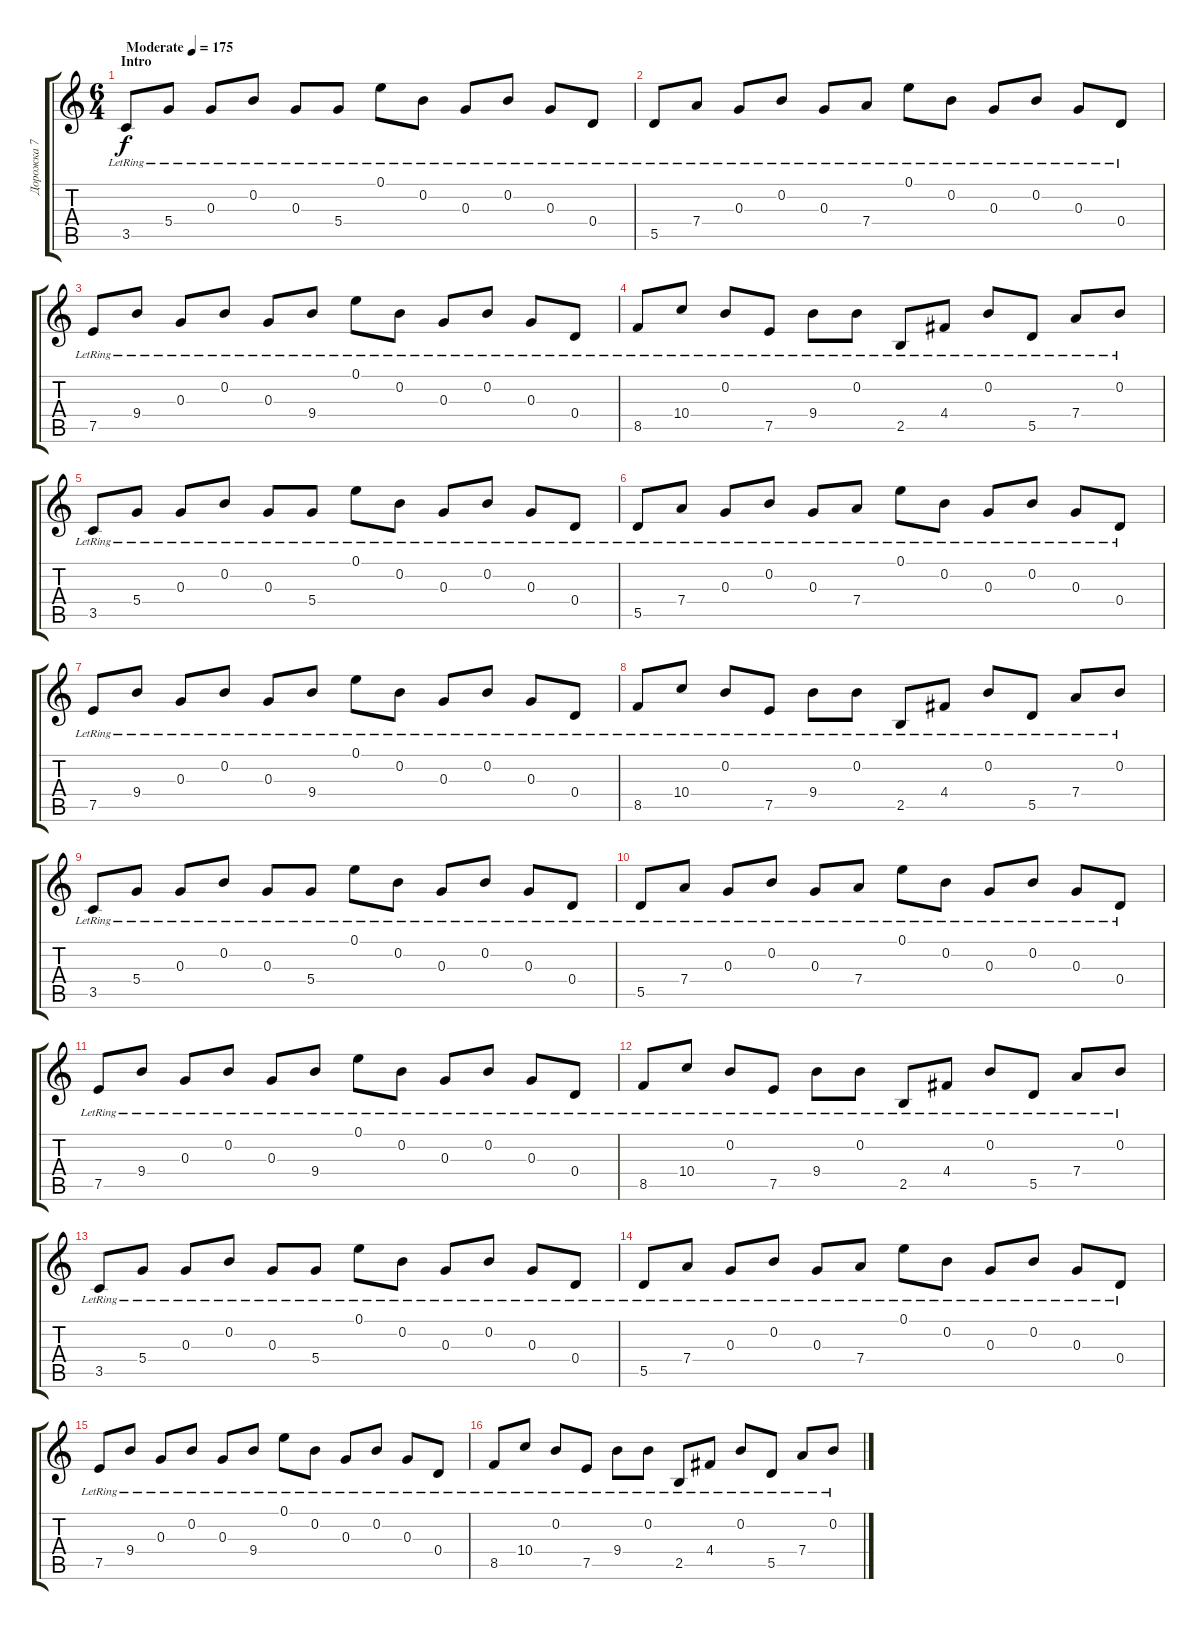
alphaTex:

\track ("Дорожка 7" "Дорожка 7") {instrument acousticguitarsteel}
\staff {score tabs}
\tuning (E4 B3 G3 D3 A2 E2) {hide}
\ts (6 4)
\section ("" "Intro")
\tempo (175 "Moderate")
\clef g2
\ks c
3.5{lr}.8{dy f instrument acousticguitarsteel} 5.4{lr}.8 0.3{lr}.8 0.2{lr}.8 0.3{lr}.8 5.4{lr}.8 0.1{lr}.8 0.2{lr}.8 0.3{lr}.8 0.2{lr}.8 0.3{lr}.8 0.4{lr}.8 |
5.5{lr}.8 7.4{lr}.8 0.3{lr}.8 0.2{lr}.8 0.3{lr}.8 7.4{lr}.8 0.1{lr}.8 0.2{lr}.8 0.3{lr}.8 0.2{lr}.8 0.3{lr}.8 0.4{lr}.8 |
7.5{lr}.8 9.4{lr}.8 0.3{lr}.8 0.2{lr}.8 0.3{lr}.8 9.4{lr}.8 0.1{lr}.8 0.2{lr}.8 0.3{lr}.8 0.2{lr}.8 0.3{lr}.8 0.4{lr}.8 |
8.5{lr}.8 10.4{lr}.8 0.2{lr}.8 7.5{lr}.8 9.4{lr}.8 0.2{lr}.8 2.5{lr}.8 4.4{lr}.8 0.2{lr}.8 5.5{lr}.8 7.4{lr}.8 0.2{lr}.8 |
3.5{lr}.8 5.4{lr}.8 0.3{lr}.8 0.2{lr}.8 0.3{lr}.8 5.4{lr}.8 0.1{lr}.8 0.2{lr}.8 0.3{lr}.8 0.2{lr}.8 0.3{lr}.8 0.4{lr}.8 |
5.5{lr}.8 7.4{lr}.8 0.3{lr}.8 0.2{lr}.8 0.3{lr}.8 7.4{lr}.8 0.1{lr}.8 0.2{lr}.8 0.3{lr}.8 0.2{lr}.8 0.3{lr}.8 0.4{lr}.8 |
7.5{lr}.8 9.4{lr}.8 0.3{lr}.8 0.2{lr}.8 0.3{lr}.8 9.4{lr}.8 0.1{lr}.8 0.2{lr}.8 0.3{lr}.8 0.2{lr}.8 0.3{lr}.8 0.4{lr}.8 |
8.5{lr}.8 10.4{lr}.8 0.2{lr}.8 7.5{lr}.8 9.4{lr}.8 0.2{lr}.8 2.5{lr}.8 4.4{lr}.8 0.2{lr}.8 5.5{lr}.8 7.4{lr}.8 0.2{lr}.8 |
3.5{lr}.8 5.4{lr}.8 0.3{lr}.8 0.2{lr}.8 0.3{lr}.8 5.4{lr}.8 0.1{lr}.8 0.2{lr}.8 0.3{lr}.8 0.2{lr}.8 0.3{lr}.8 0.4{lr}.8 |
5.5{lr}.8 7.4{lr}.8 0.3{lr}.8 0.2{lr}.8 0.3{lr}.8 7.4{lr}.8 0.1{lr}.8 0.2{lr}.8 0.3{lr}.8 0.2{lr}.8 0.3{lr}.8 0.4{lr}.8 |
7.5{lr}.8 9.4{lr}.8 0.3{lr}.8 0.2{lr}.8 0.3{lr}.8 9.4{lr}.8 0.1{lr}.8 0.2{lr}.8 0.3{lr}.8 0.2{lr}.8 0.3{lr}.8 0.4{lr}.8 |
8.5{lr}.8 10.4{lr}.8 0.2{lr}.8 7.5{lr}.8 9.4{lr}.8 0.2{lr}.8 2.5{lr}.8 4.4{lr}.8 0.2{lr}.8 5.5{lr}.8 7.4{lr}.8 0.2{lr}.8 |
3.5{lr}.8 5.4{lr}.8 0.3{lr}.8 0.2{lr}.8 0.3{lr}.8 5.4{lr}.8 0.1{lr}.8 0.2{lr}.8 0.3{lr}.8 0.2{lr}.8 0.3{lr}.8 0.4{lr}.8 |
5.5{lr}.8 7.4{lr}.8 0.3{lr}.8 0.2{lr}.8 0.3{lr}.8 7.4{lr}.8 0.1{lr}.8 0.2{lr}.8 0.3{lr}.8 0.2{lr}.8 0.3{lr}.8 0.4{lr}.8 |
7.5{lr}.8 9.4{lr}.8 0.3{lr}.8 0.2{lr}.8 0.3{lr}.8 9.4{lr}.8 0.1{lr}.8 0.2{lr}.8 0.3{lr}.8 0.2{lr}.8 0.3{lr}.8 0.4{lr}.8 |
8.5{lr}.8 10.4{lr}.8 0.2{lr}.8 7.5{lr}.8 9.4{lr}.8 0.2{lr}.8 2.5{lr}.8 4.4{lr}.8 0.2{lr}.8 5.5{lr}.8 7.4{lr}.8 0.2{lr}.8
